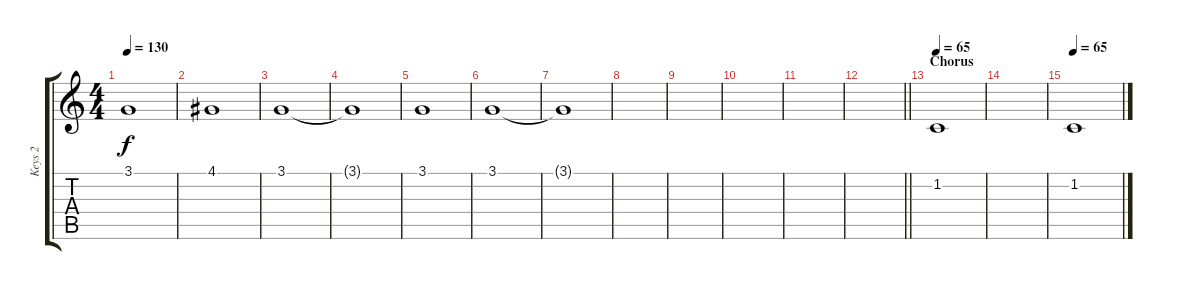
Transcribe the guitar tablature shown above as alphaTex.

\track ("Keys 2" "Keys 2") {instrument lead2sawtooth}
\staff {score tabs}
\tuning (E4 B3 G3 D3 A2 E2) {hide}
\ts (4 4)
\tempo 130
\clef g2
\ks c
3.1.1{dy f} |
4.1.1 |
3.1.1 |
3.1{t}.1 |
3.1.1 |
3.1.1 |
3.1{t}.1 |
|
|
|
|
\barLineRight lightlight
|
\section ("" "Chorus")
\tempo 65
1.2.1 |
|
\tempo 65
1.2.1
